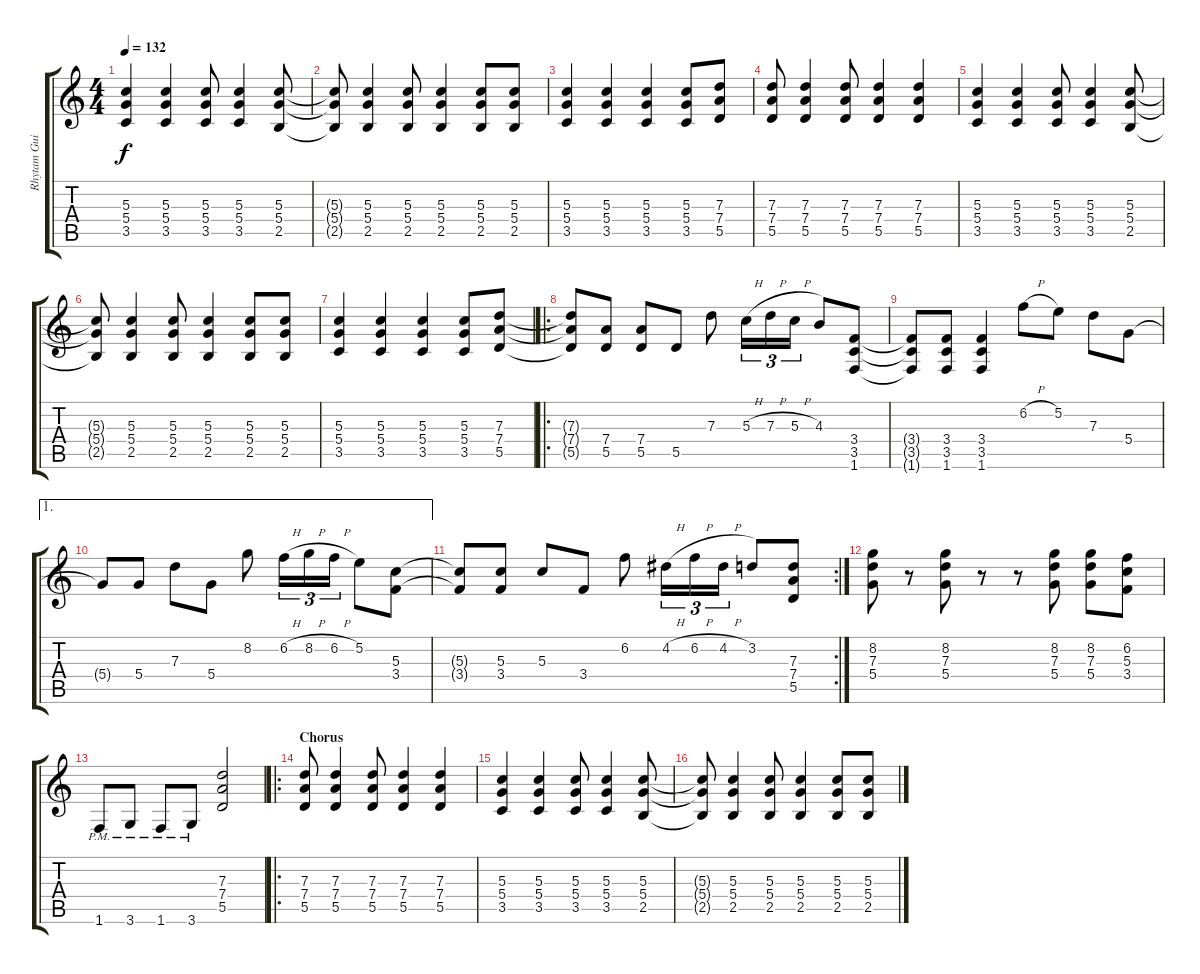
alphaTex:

\track ("Rhytam Guitar" "Rhytam Gui") {instrument overdrivenguitar}
\staff {score tabs}
\tuning (E4 B3 G3 D3 A2 E2) {hide}
\ts (4 4)
\tempo 132
\clef g2
\ks c
(5.3 5.4 3.5).4{dy f} (5.3 5.4 3.5).4 (5.3 5.4 3.5).8 (5.3 5.4 3.5).4 (5.3 5.4 2.5).8 |
(5.3{t} 5.4{t} 2.5{t}).8 (5.3 5.4 2.5).4 (5.3 5.4 2.5).8 (5.3 5.4 2.5).4 (5.3 5.4 2.5).8 (5.3 5.4 2.5).8 |
(5.3 5.4 3.5).4 (5.3 5.4 3.5).4 (5.3 5.4 3.5).4 (5.3 5.4 3.5).8 (7.3 7.4 5.5).8 |
(7.3 7.4 5.5).8 (7.3 7.4 5.5).4 (7.3 7.4 5.5).8 (7.3 7.4 5.5).4 (7.3 7.4 5.5).4 |
(5.3 5.4 3.5).4 (5.3 5.4 3.5).4 (5.3 5.4 3.5).8 (5.3 5.4 3.5).4 (5.3 5.4 2.5).8 |
(5.3{t} 5.4{t} 2.5{t}).8 (5.3 5.4 2.5).4 (5.3 5.4 2.5).8 (5.3 5.4 2.5).4 (5.3 5.4 2.5).8 (5.3 5.4 2.5).8 |
(5.3 5.4 3.5).4 (5.3 5.4 3.5).4 (5.3 5.4 3.5).4 (5.3 5.4 3.5).8 (7.3 7.4 5.5).8 |
\ro
(7.3{t} 7.4{t} 5.5{t}).8 (7.4 5.5).8 (7.4 5.5).8 5.5.8 7.3.8 5.3{h}.16{tu (3 2)} 7.3{h}.16{tu (3 2)} 5.3{h}.16{tu (3 2)} 4.3.8 (3.4 3.5 1.6).8 |
(3.4{t} 3.5{t} 1.6{t}).8 (3.4 3.5 1.6).8 (3.4 3.5 1.6).4 6.2{h}.8 5.2.8 7.3.8 5.4.8 |
\ae 1
5.4{t}.8 5.4.8 7.3.8 5.4.8 8.2.8 6.2{h}.16{tu (3 2)} 8.2{h}.16{tu (3 2)} 6.2{h}.16{tu (3 2)} 5.2.8 (5.3 3.4).8 |
\rc 2
(5.3{t} 3.4{t}).8 (5.3 3.4).8 5.3.8 3.4.8 6.2.8 4.2{h}.16{tu (3 2)} 6.2{h}.16{tu (3 2)} 4.2{h}.16{tu (3 2)} 3.2.8 (7.3 7.4 5.5).8 |
(8.2 7.3 5.4).8 r.8 (8.2 7.3 5.4).8 r.8 r.8 (8.2 7.3 5.4).8 (8.2 7.3 5.4).8 (6.2 5.3 3.4).8 |
1.6{pm}.8 3.6{pm}.8 1.6{pm}.8 3.6{pm}.8 (7.3 7.4 5.5).2 |
\ro
\section ("" "Chorus")
(7.3 7.4 5.5).8 (7.3 7.4 5.5).4 (7.3 7.4 5.5).8 (7.3 7.4 5.5).4 (7.3 7.4 5.5).4 |
(5.3 5.4 3.5).4 (5.3 5.4 3.5).4 (5.3 5.4 3.5).8 (5.3 5.4 3.5).4 (5.3 5.4 2.5).8 |
(5.3{t} 5.4{t} 2.5{t}).8 (5.3 5.4 2.5).4 (5.3 5.4 2.5).8 (5.3 5.4 2.5).4 (5.3 5.4 2.5).8 (5.3 5.4 2.5).8
